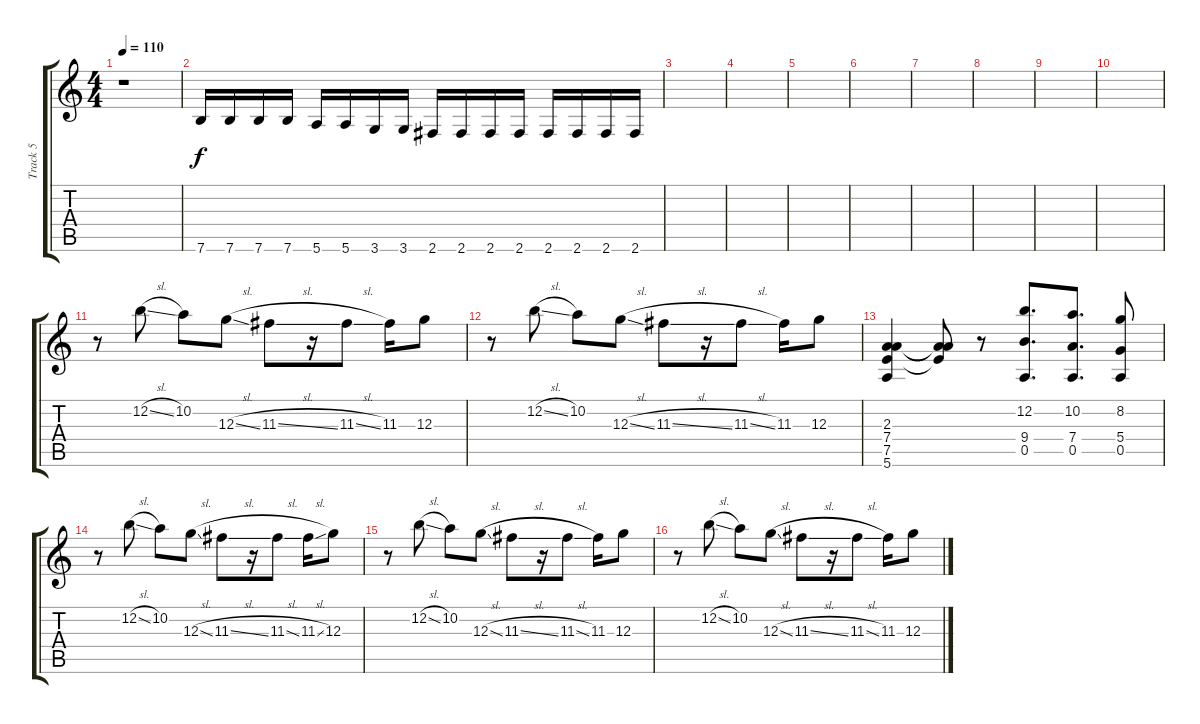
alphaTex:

\track ("Track 5" "Track 5") {instrument electricguitarjazz}
\staff {score tabs}
\tuning (E4 B3 G3 D3 A2 E2) {hide}
\ts (4 4)
\tempo 110
\clef g2
\ks c
r.1{dy f} |
7.6.16 7.6.16 7.6.16 7.6.16 5.6.16 5.6.16 3.6.16 3.6.16 2.6.16 2.6.16 2.6.16 2.6.16 2.6.16 2.6.16 2.6.16 2.6.16 |
|
|
|
|
|
|
|
|
r.8 12.2{sl}.8 10.2.8 12.3{sl}.8 11.3{sl}.8 r.16 11.3{sl}.8 11.3.16 12.3.8 |
r.8 12.2{sl}.8 10.2.8 12.3{sl}.8 11.3{sl}.8 r.16 11.3{sl}.8 11.3.16 12.3.8 |
(2.3 7.4 7.5 5.6).4 (2.3{t} 7.4{t} 7.5{t}).8 r.8 (12.2 9.4 0.5).8{d} (10.2 7.4 0.5).8{d} (8.2 5.4 0.5).8 |
r.8 12.2{sl}.8 10.2.8 12.3{sl}.8 11.3{sl}.8 r.16 11.3{sl}.8 11.3{sl}.16 12.3.8 |
r.8 12.2{sl}.8 10.2.8 12.3{sl}.8 11.3{sl}.8 r.16 11.3{sl}.8 11.3.16 12.3.8 |
r.8 12.2{sl}.8 10.2.8 12.3{sl}.8 11.3{sl}.8 r.16 11.3{sl}.8 11.3.16 12.3.8
